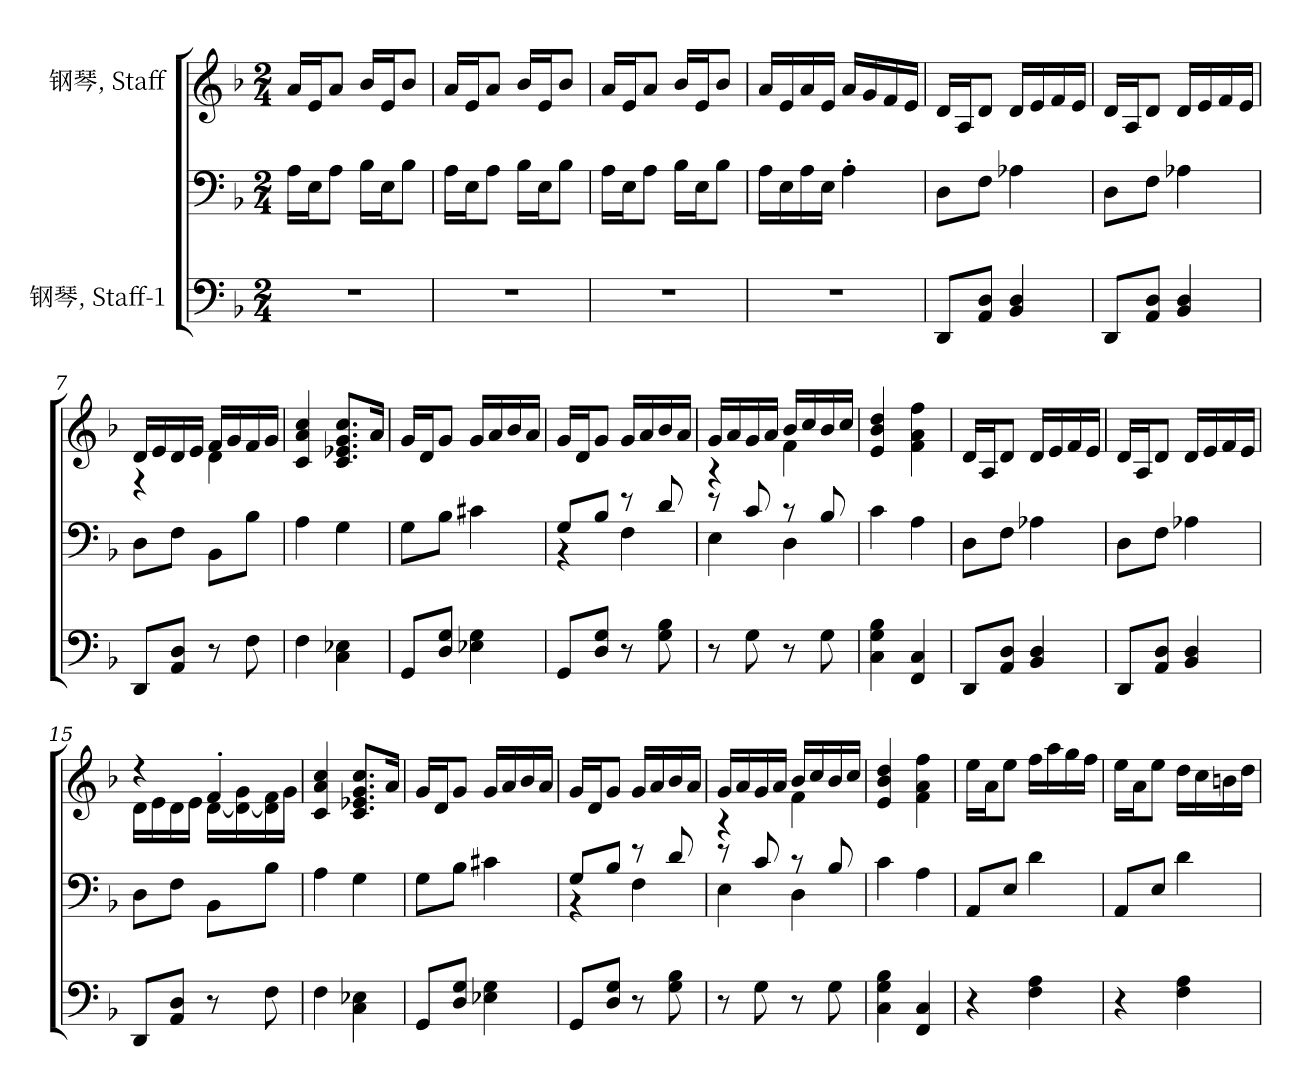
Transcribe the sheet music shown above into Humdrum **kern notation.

**kern	**kern	**kern
*part2	*part2	*part1
*staff3	*staff2	*staff1
*I"钢琴, Staff-1	*	*I"钢琴, Staff
*clefF4	*clefF4	*clefG2
*k[b-]	*k[b-]	*k[b-]
*M2/4	*M2/4	*M2/4
*MM130	*MM130	*MM130
=1	=1	=1
2r	16A\LL	16a/LL
.	16E\J	16e/J
.	8A\J	8a/J
.	16B-\LL	16b-/LL
.	16E\J	16e/J
.	8B-\J	8b-/J
=2	=2	=2
2r	16A\LL	16a/LL
.	16E\J	16e/J
.	8A\J	8a/J
.	16B-\LL	16b-/LL
.	16E\J	16e/J
.	8B-\J	8b-/J
=3	=3	=3
2r	16A\LL	16a/LL
.	16E\J	16e/J
.	8A\J	8a/J
.	16B-\LL	16b-/LL
.	16E\J	16e/J
.	8B-\J	8b-/J
=4	=4	=4
2r	16A\LL	16a/LL
.	16E\	16e/
.	16A\	16a/
.	16E\JJ	16e/JJ
.	4A'\	16a/LL
.	.	16g/
.	.	16f/
.	.	16e/JJ
=5	=5	=5
8DD/L	8D\L	16d/LL
.	.	16A/J
8AA/ 8D/J	8F\J	8d/J
4BB-/ 4D/	4A-X\	16d/LL
.	.	16e/
.	.	16f/
.	.	16e/JJ
!!LO:LB:g=z
=6	=6	=6
8DD/L	8D\L	16d/LL
.	.	16A/J
8AA/ 8D/J	8F\J	8d/J
4BB-/ 4D/	4A-X\	16d/LL
.	.	16e/
.	.	16f/
.	.	16e/JJ
=7	=7	=7
*	*	*^
8DD/L	8D\L	16d/LL	4r
.	.	16e/	.
8AA/ 8D/J	8F\J	16d/	.
.	.	16e/JJ	.
8r	8BB-\L	16f/LL	4d\
.	.	16g/	.
8F\	8B-\J	16f/	.
.	.	16g/JJ	.
*	*	*v	*v
=8	=8	=8
4F\	4A\	4c/ 4a/ 4cc/
4C\ 4E-X\	4G\	8.c/ 8.e-X/ 8.g/ 8.cc/L
.	.	16a/Jk
=9	=9	=9
8GG/L	8G\L	16g/LL
.	.	16d/J
8D/ 8G/J	8B-\J	8g/J
4E-X\ 4G\	4c#X\	16g/LL
.	.	16a/
.	.	16b-/
.	.	16a/JJ
=10	=10	=10
*	*^	*
8GG/L	8G/L	4r	16g/LL
.	.	.	16d/J
8D/ 8G/J	8B-/J	.	8g/J
8r	8r	4F\	16g/LL
.	.	.	16a/
8G\ 8B-\	8d/	.	16b-/
.	.	.	16a/JJ
!!LO:LB:g=z
=11	=11	=11	=11
*	*	*	*^
8r	8r	4E\	16g/LL	4r
.	.	.	16a/	.
8G\	8c/	.	16g/	.
.	.	.	16a/JJ	.
8r	8r	4D\	16b-/LL	4f\
.	.	.	16cc/	.
8G\	8B-/	.	16b-/	.
.	.	.	16cc/JJ	.
*	*v	*v	*	*
*	*	*v	*v
=12	=12	=12
4C\ 4G\ 4B-\	4c\	4e/ 4b-/ 4dd/
4FF/ 4C/	4A\	4f\ 4a\ 4ff\
=13	=13	=13
8DD/L	8D\L	16d/LL
.	.	16A/J
8AA/ 8D/J	8F\J	8d/J
4BB-/ 4D/	4A-X\	16d/LL
.	.	16e/
.	.	16f/
.	.	16e/JJ
=14	=14	=14
8DD/L	8D\L	16d/LL
.	.	16A/J
8AA/ 8D/J	8F\J	8d/J
4BB-/ 4D/	4A-X\	16d/LL
.	.	16e/
.	.	16f/
.	.	16e/JJ
=15	=15	=15
*	*	*^
8DD/L	8D\L	4r	16d\LL
.	.	.	16e\
8AA/ 8D/J	8F\J	.	16d\
.	.	.	16e\JJ
8r	8BB-\L	4f'/	[16d\LL
.	.	.	16d\_ 16g\
8F\	8B-\J	.	16d\] 16f\
.	.	.	16g\JJ
*	*	*v	*v
!!LO:LB:g=z
=16	=16	=16
4F\	4A\	4c/ 4a/ 4cc/
4C\ 4E-X\	4G\	8.c/ 8.e-X/ 8.g/ 8.cc/L
.	.	16a/Jk
=17	=17	=17
8GG/L	8G\L	16g/LL
.	.	16d/J
8D/ 8G/J	8B-\J	8g/J
4E-X\ 4G\	4c#X\	16g/LL
.	.	16a/
.	.	16b-/
.	.	16a/JJ
=18	=18	=18
*	*^	*
8GG/L	8G/L	4r	16g/LL
.	.	.	16d/J
8D/ 8G/J	8B-/J	.	8g/J
8r	8r	4F\	16g/LL
.	.	.	16a/
8G\ 8B-\	8d/	.	16b-/
.	.	.	16a/JJ
=19	=19	=19	=19
*	*	*	*^
8r	8r	4E\	16g/LL	4r
.	.	.	16a/	.
8G\	8c/	.	16g/	.
.	.	.	16a/JJ	.
8r	8r	4D\	16b-/LL	4f\
.	.	.	16cc/	.
8G\	8B-/	.	16b-/	.
.	.	.	16cc/JJ	.
*	*v	*v	*	*
*	*	*v	*v
=20	=20	=20
4C\ 4G\ 4B-\	4c\	4e/ 4b-/ 4dd/
4FF/ 4C/	4A\	4f\ 4a\ 4ff\
=21	=21	=21
4r	8AA/L	16ee\LL
.	.	16a\J
.	8E/J	8ee\J
4F\ 4A\	4d\	16ff\LL
.	.	16aa\
.	.	16gg\
.	.	16ff\JJ
!!LO:PB:g=z
=22	=22	=22
4r	8AA/L	16ee\LL
.	.	16a\J
.	8E/J	8ee\J
4F\ 4A\	4d\	16dd\LL
.	.	16cc\
.	.	16bn\
.	.	16dd\JJ
=	=	=
*-	*-	*-
